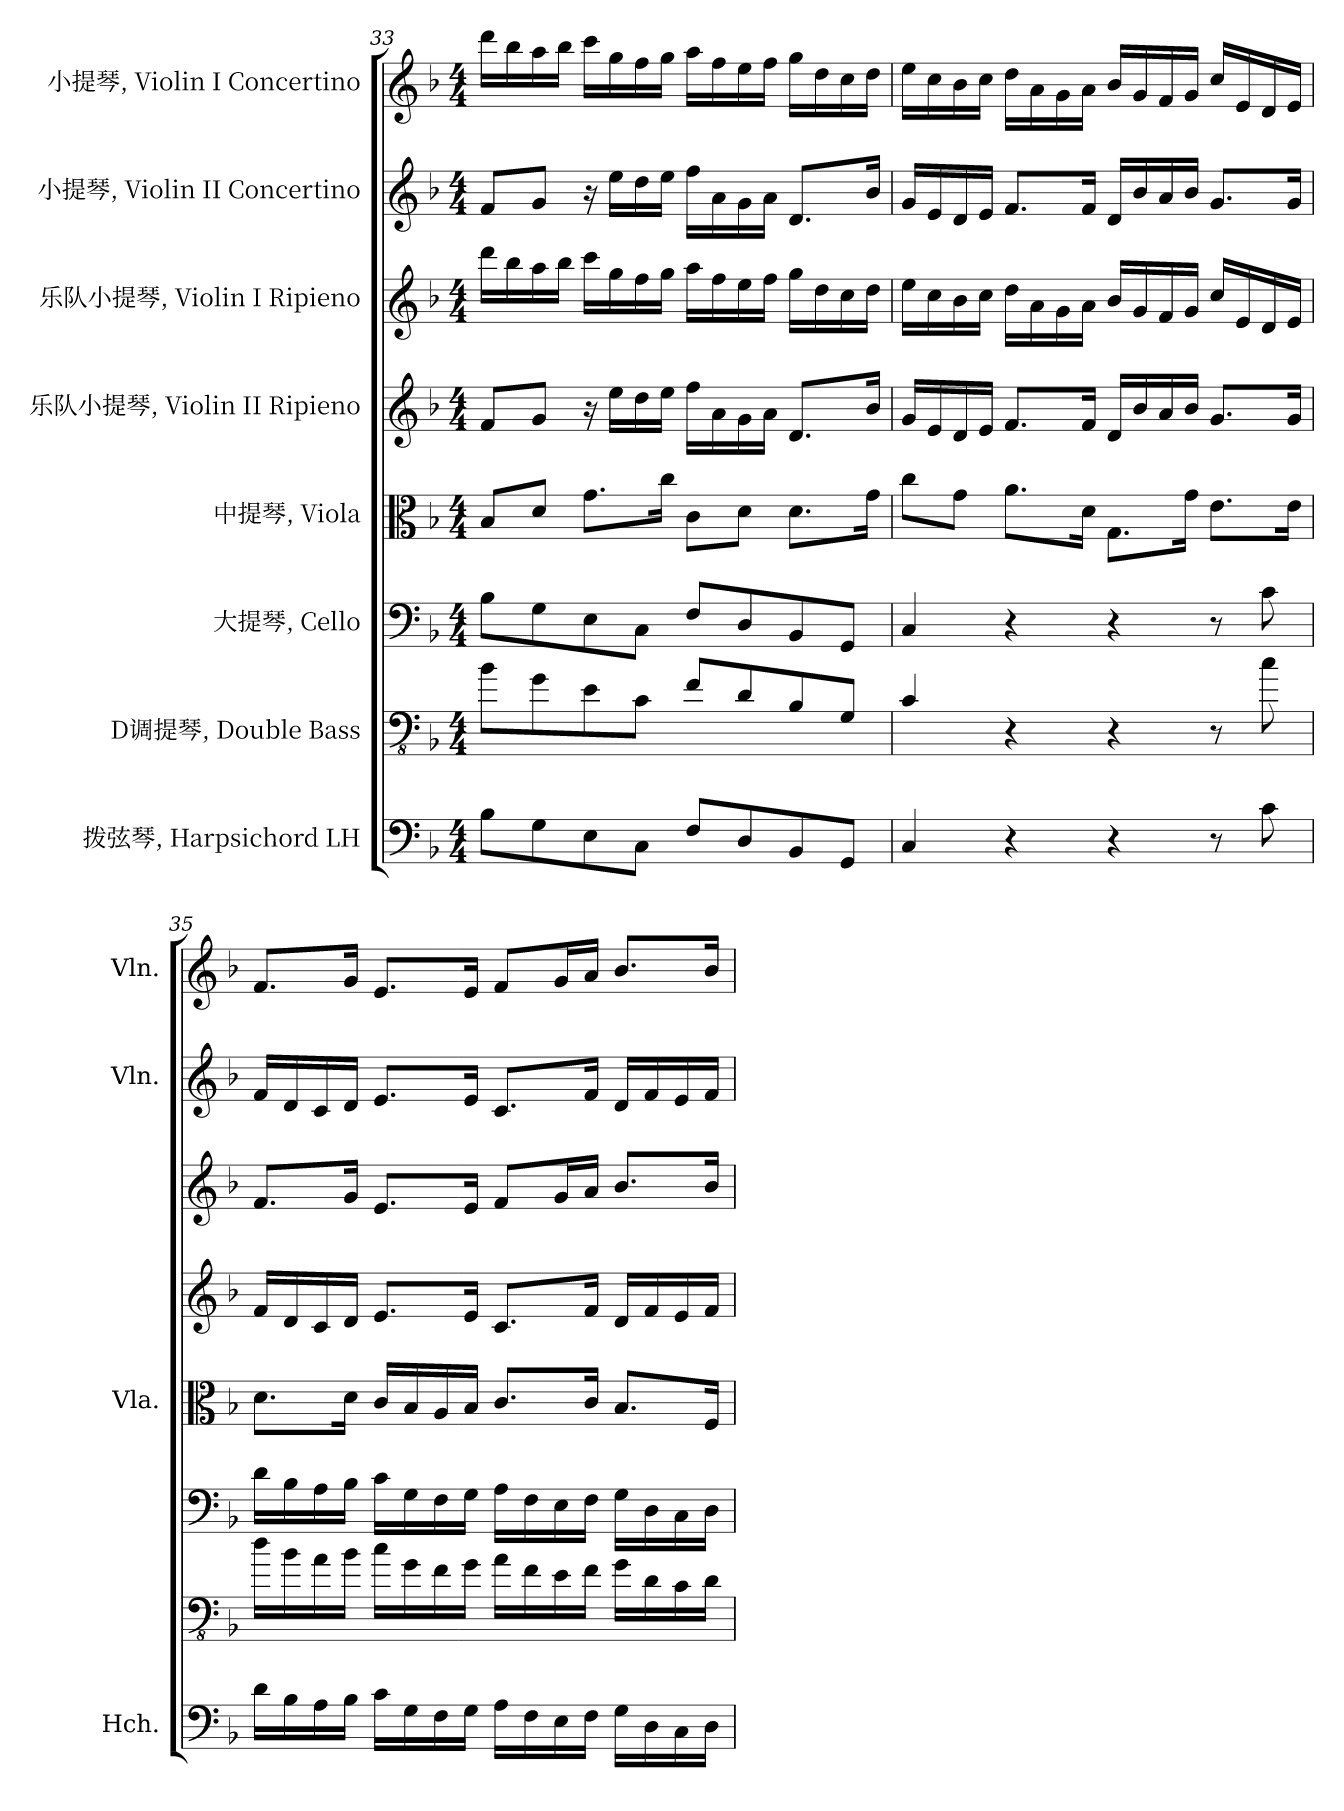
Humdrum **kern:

**kern	**kern	**kern	**kern	**kern	**kern	**kern	**kern
*part8	*part7	*part6	*part5	*part4	*part3	*part2	*part1
*staff8	*staff7	*staff6	*staff5	*staff4	*staff3	*staff2	*staff1
*I"拨弦琴, Harpsichord LH	*I"D调提琴, Double Bass	*I"大提琴, Cello	*I"中提琴, Viola	*I"乐队小提琴, Violin II Ripieno	*I"乐队小提琴, Violin I Ripieno	*I"小提琴, Violin II Concertino	*I"小提琴, Violin I Concertino
*I'Hch.	*	*	*I'Vla.	*	*	*I'Vln.	*I'Vln.
*clefF4	*clefFv4	*clefF4	*clefC3	*clefG2	*clefG2	*clefG2	*clefG2
*	*ITrd7c12	*	*	*	*	*	*
*k[b-]	*k[b-]	*k[b-]	*k[b-]	*k[b-]	*k[b-]	*k[b-]	*k[b-]
*M4/4	*M4/4	*M4/4	*M4/4	*M4/4	*M4/4	*M4/4	*M4/4
=33	=33	=33	=33	=33	=33	=33	=33
8B-\L	8BB-\L	8B-\L	8B-/L	8f/L	16ddd\LL	8f/L	16ddd\LL
.	.	.	.	.	16bb-\	.	16bb-\
8G\	8GG\	8G\	8d/J	8g/J	16aa\	8g/J	16aa\
.	.	.	.	.	16bb-\JJ	.	16bb-\JJ
8E\	8EE\	8E\	8.g\L	16r	16ccc\LL	16r	16ccc\LL
.	.	.	.	16ee\LL	16gg\	16ee\LL	16gg\
8C\J	8CC\J	8C\J	.	16dd\	16ff\	16dd\	16ff\
.	.	.	16cc\Jk	16ee\JJ	16gg\JJ	16ee\JJ	16gg\JJ
8F/L	8FF/L	8F/L	8c\L	16ff\LL	16aa\LL	16ff\LL	16aa\LL
.	.	.	.	16a\	16ff\	16a\	16ff\
8D/	8DD/	8D/	8d\J	16g\	16ee\	16g\	16ee\
.	.	.	.	16a\JJ	16ff\JJ	16a\JJ	16ff\JJ
8BB-/	8BBB-/	8BB-/	8.d\L	8.d/L	16gg\LL	8.d/L	16gg\LL
.	.	.	.	.	16dd\	.	16dd\
8GG/J	8GGG/J	8GG/J	.	.	16cc\	.	16cc\
.	.	.	16g\Jk	16b-/Jk	16dd\JJ	16b-/Jk	16dd\JJ
!!LO:PB:g=z
=34	=34	=34	=34	=34	=34	=34	=34
4C/	4CC/	4C/	8cc\L	16g/LL	16ee\LL	16g/LL	16ee\LL
.	.	.	.	16e/	16cc\	16e/	16cc\
.	.	.	8g\J	16d/	16b-\	16d/	16b-\
.	.	.	.	16e/JJ	16cc\JJ	16e/JJ	16cc\JJ
4r	4r	4r	8.a\L	8.f/L	16dd\LL	8.f/L	16dd\LL
.	.	.	.	.	16a\	.	16a\
.	.	.	.	.	16g\	.	16g\
.	.	.	16d\Jk	16f/Jk	16a\JJ	16f/Jk	16a\JJ
4r	4r	4r	8.G\L	16d/LL	16b-/LL	16d/LL	16b-/LL
.	.	.	.	16b-/	16g/	16b-/	16g/
.	.	.	.	16a/	16f/	16a/	16f/
.	.	.	16g\Jk	16b-/JJ	16g/JJ	16b-/JJ	16g/JJ
8r	8r	8r	8.e\L	8.g/L	16cc/LL	8.g/L	16cc/LL
.	.	.	.	.	16e/	.	16e/
8c\	8C\	8c\	.	.	16d/	.	16d/
.	.	.	16e\Jk	16g/Jk	16e/JJ	16g/Jk	16e/JJ
=35	=35	=35	=35	=35	=35	=35	=35
16d\LL	16D\LL	16d\LL	8.d\L	16f/LL	8.f/L	16f/LL	8.f/L
16B-\	16BB-\	16B-\	.	16d/	.	16d/	.
16A\	16AA\	16A\	.	16c/	.	16c/	.
16B-\JJ	16BB-\JJ	16B-\JJ	16d\Jk	16d/JJ	16g/Jk	16d/JJ	16g/Jk
16c\LL	16C\LL	16c\LL	16c/LL	8.e/L	8.e/L	8.e/L	8.e/L
16G\	16GG\	16G\	16B-/	.	.	.	.
16F\	16FF\	16F\	16A/	.	.	.	.
16G\JJ	16GG\JJ	16G\JJ	16B-/JJ	16e/Jk	16e/Jk	16e/Jk	16e/Jk
16A\LL	16AA\LL	16A\LL	8.c/L	8.c/L	8f/L	8.c/L	8f/L
16F\	16FF\	16F\	.	.	.	.	.
16E\	16EE\	16E\	.	.	16g/L	.	16g/L
16F\JJ	16FF\JJ	16F\JJ	16c/Jk	16f/Jk	16a/JJ	16f/Jk	16a/JJ
16G\LL	16GG\LL	16G\LL	8.B-/L	16d/LL	8.b-/L	16d/LL	8.b-/L
16D\	16DD\	16D\	.	16f/	.	16f/	.
16C\	16CC\	16C\	.	16e/	.	16e/	.
16D\JJ	16DD\JJ	16D\JJ	16F/Jk	16f/JJ	16b-/Jk	16f/JJ	16b-/Jk
=	=	=	=	=	=	=	=
*-	*-	*-	*-	*-	*-	*-	*-
